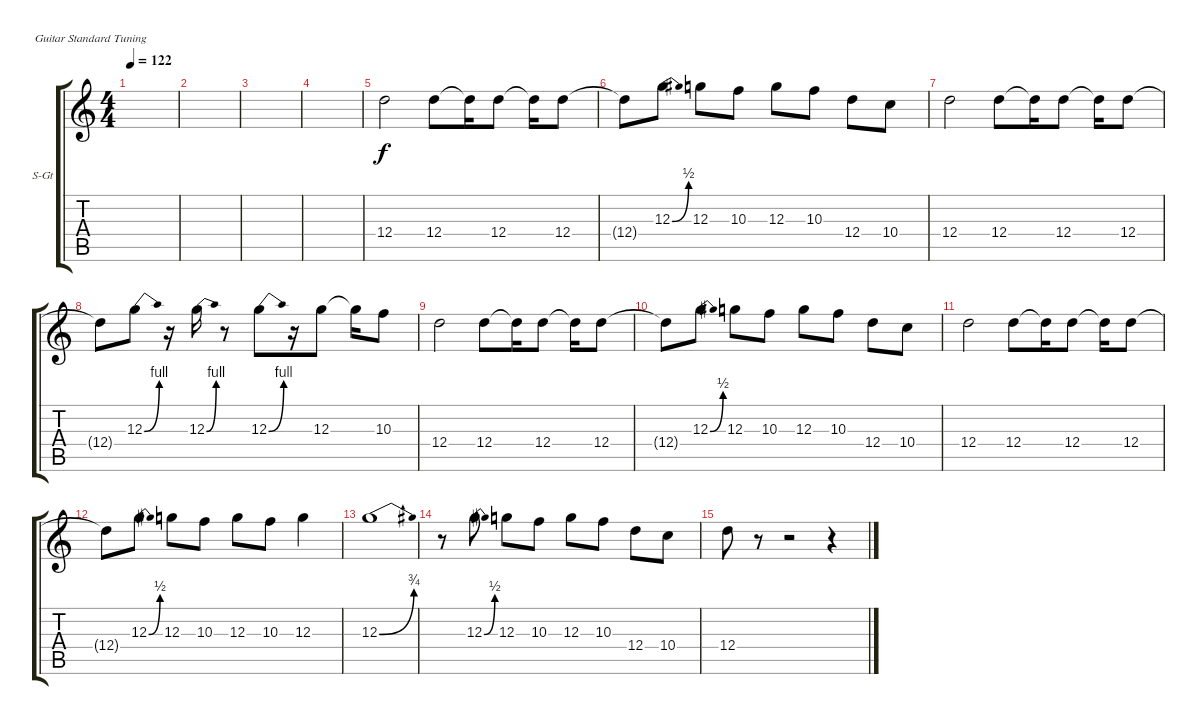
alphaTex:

\defaultSystemsLayout 4
\bracketExtendMode groupsimilarinstruments
\firstSystemTrackNameOrientation horizontal
\otherSystemsTrackNameOrientation horizontal
\track ("Solo Guitar" "S-Gt") {instrument electricguitarclean}
\staff {score tabs}
\tuning (E4 B3 G3 D3 A2 E2)
\ts (4 4)
\tempo 122
\clef g2
\ks c
|
|
|
|
12.4.2 12.4.8 12.4{t}.16 12.4.8 12.4{t}.16 12.4.8 |
12.4{t}.8 12.3{be (bend 0 0 10.799999999999999 2)}.8 12.3.8 10.3.8 12.3.8 10.3.8 12.4.8 10.4.8 |
12.4.2 12.4.8 12.4{t}.16 12.4.8 12.4{t}.16 12.4.8 |
12.4{t}.8 12.3{be (bend 0 0 15 4)}.8 r.16 12.3{be (bend 0 0 15 4)}.16 r.8 12.3{be (bend 0 0 15 4)}.8 r.16 12.3.8 12.3{t}.16 10.3.8 |
12.4.2 12.4.8 12.4{t}.16 12.4.8 12.4{t}.16 12.4.8 |
12.4{t}.8 12.3{be (bend 0 0 10.799999999999999 2)}.8 12.3.8 10.3.8 12.3.8 10.3.8 12.4.8 10.4.8 |
12.4.2 12.4.8 12.4{t}.16 12.4.8 12.4{t}.16 12.4.8 |
12.4{t}.8 12.3{be (bend 0 0 10.799999999999999 2)}.8 12.3.8 10.3.8 12.3.8 10.3.8 12.3.4 |
12.3{be (bend 0 0 7.199999999999999 3)}.1 |
r.8 12.3{be (bend 0 0 10.799999999999999 2)}.8 12.3.8 10.3.8 12.3.8 10.3.8 12.4.8 10.4.8 |
12.4.8 r.8 r.2 r.4
